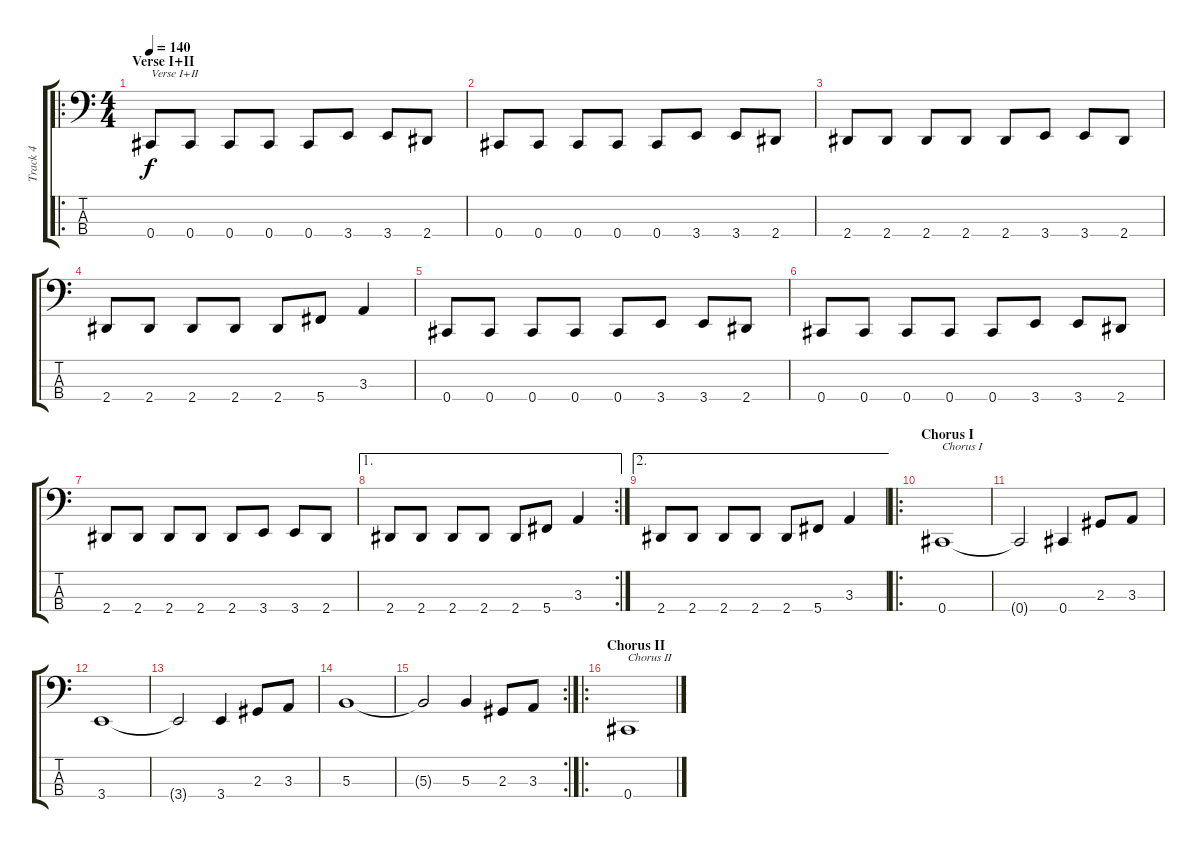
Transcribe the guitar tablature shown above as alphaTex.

\track ("Track 4" "Track 4") {instrument electricbasspick}
\staff {score tabs}
\tuning (E2 B1 Gb1 Db1) {hide}
\ro
\ts (4 4)
\section ("" "Verse I+II")
\tempo 140
\clef f4
\ks c
0.4.8{txt "Verse I+II" dy f} 0.4.8 0.4.8 0.4.8 0.4.8 3.4.8 3.4.8 2.4.8 |
0.4.8 0.4.8 0.4.8 0.4.8 0.4.8 3.4.8 3.4.8 2.4.8 |
2.4.8 2.4.8 2.4.8 2.4.8 2.4.8 3.4.8 3.4.8 2.4.8 |
2.4.8 2.4.8 2.4.8 2.4.8 2.4.8 5.4.8 3.3.4 |
0.4.8 0.4.8 0.4.8 0.4.8 0.4.8 3.4.8 3.4.8 2.4.8 |
0.4.8 0.4.8 0.4.8 0.4.8 0.4.8 3.4.8 3.4.8 2.4.8 |
2.4.8 2.4.8 2.4.8 2.4.8 2.4.8 3.4.8 3.4.8 2.4.8 |
\ae 1
\rc 2
2.4.8 2.4.8 2.4.8 2.4.8 2.4.8 5.4.8 3.3.4 |
\ae 2
2.4.8 2.4.8 2.4.8 2.4.8 2.4.8 5.4.8 3.3.4 |
\ro
\section ("" "Chorus I")
0.4.1{txt "Chorus I"} |
0.4{t}.2 0.4.4 2.3.8 3.3.8 |
3.4.1 |
3.4{t}.2 3.4.4 2.3.8 3.3.8 |
5.3.1 |
\rc 2
5.3{t}.2 5.3.4 2.3.8 3.3.8 |
\ro
\section ("" "Chorus II")
0.4.1{txt "Chorus II"}
